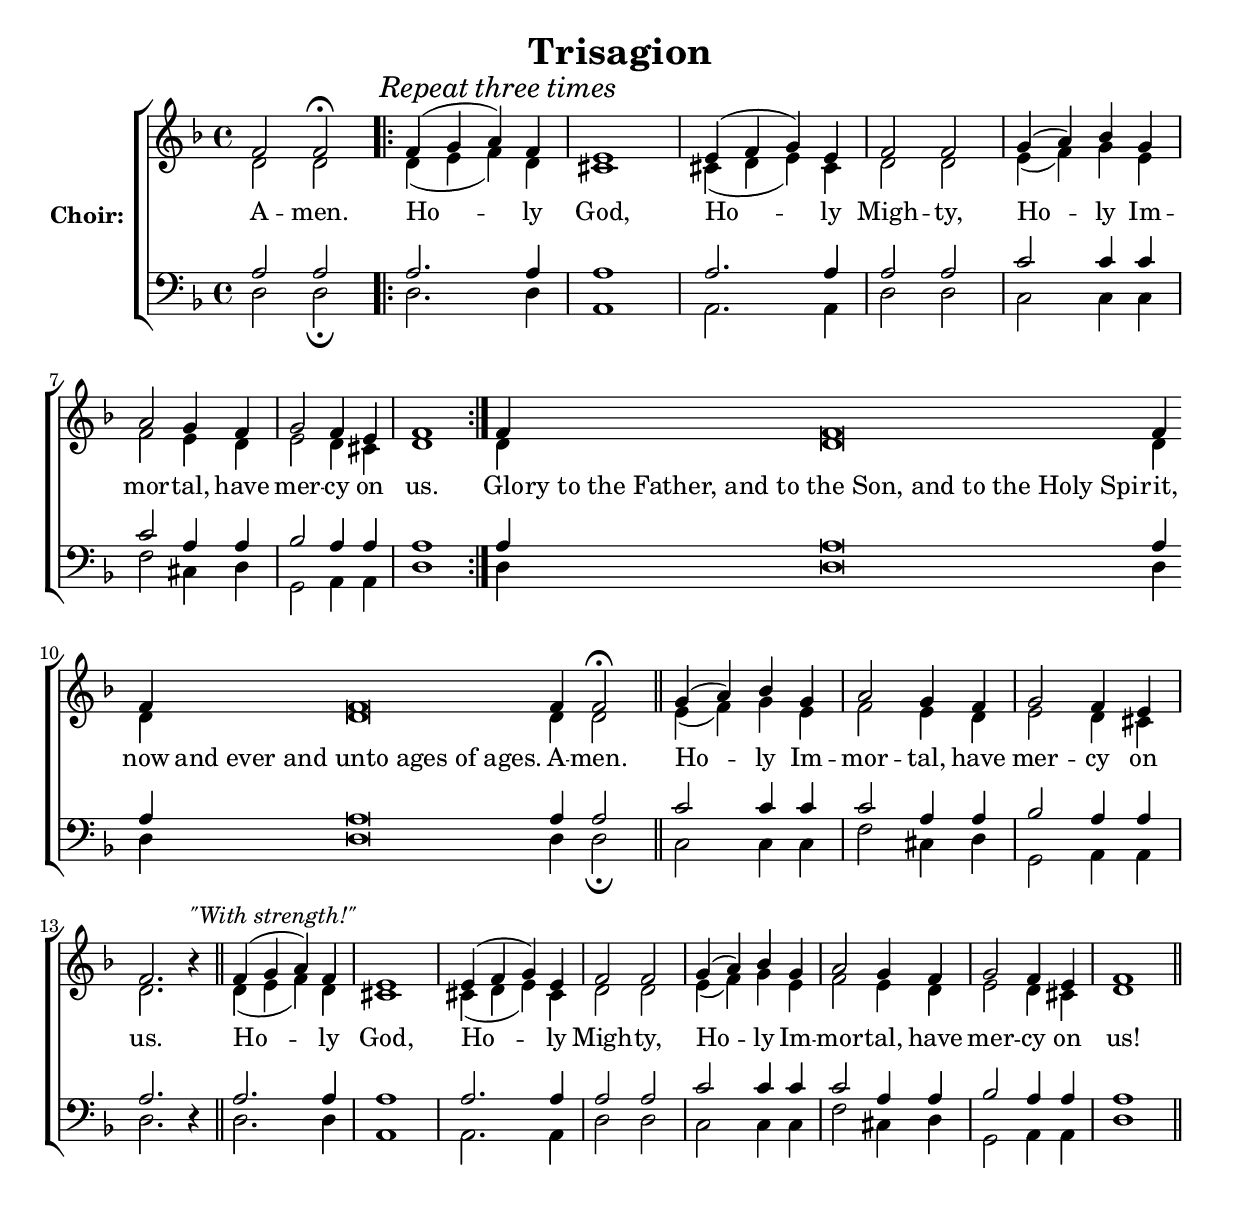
  \include "global_include.ly"

  \header {
    title = "Trisagion"
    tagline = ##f
  }

  sopranoVoice = \relative c' {
    f2 f2\fermata
    f4( g a) f e1 e4( f g) e f2 f g4( a) bf g a2 g4 f g2 f4 e f1
    f4 f\breve f4 f4 f\breve f4 f2\fermata
    g4( a) bf g a2 g4 f g2 f4 e f2. b4\rest ^\markup {\italic "\"With strength!\""} \bar "||"


    f4( g a) f e1 e4( f g) e f2 f g4( a) bf g a2 g4 f g2 f4 e f1
  }

  altoVoice = \relative c' {
    d2 d2
    \once \override Score.RehearsalMark #'self-alignment-X = #LEFT
    \mark \markup \italic { Repeat three times}
    \repeat volta 3 { d4( e f) d cs1 cs4( d e) cs d2 d e4( f) g e f2 e4 d e2 d4 cs d1 }
    \cadenzaOn
    d4 d\breve d4 \bar "" d4 d\breve d4 d2 \bar "||"
    \cadenzaOff
    e4( f) g e f2 e4 d e2 d4 cs d2. s4 \bar "||"

    d4( e f) d cs1 cs4( d e) cs d2 d e4( f) g e f2 e4 d e2 d4 cs d1 \bar "||"
  }

  tenorVoice = \relative c' {
    a2 a2 a2. a4
    a1 a2. a4
    a2 a c2 c4 c
    c2 a4 a bf2 a4 a
    a1
    a4 a\breve a4 a a\breve a4 a2

    c2 c4 c
    c2 a4 a bf2 a4 a
    a2. s4

    a2. a4
    a1 a2. a4
    a2 a c2 c4 c
    c2 a4 a bf2 a4 a
    a1
  }

  bassVoice = \relative c {
    d2 d\fermata
    d2. d4 a1
    a2. a4 d2 d
    c2 c4 c f2 cs4 d g,2 a4 a d1
    d4 d\breve d4 d d\breve d4 d2\fermata
    c2 c4 c f2 cs4 d g,2 a4 a d2. d4\rest

    d2. d4 a1
    a2. a4 d2 d
    c2 c4 c f2 cs4 d g,2 a4 a d1
  }

  words = \lyricmode {
    A -- men.
    Ho -- ly God, Ho -- ly Migh -- ty, Ho -- ly Im -- mor -- tal, have mer -- cy on us.
          Glo -- "ry to the Father, and to the Son, and to the Holy Spi" -- rit, now "and ever and unto ages of ages." A -- men.
          Ho -- ly Im -- mor -- tal, have mer -- cy on us.
    Ho -- ly God, Ho -- ly Migh -- ty, Ho -- ly Im -- mor -- tal, have mer -- cy on us!
  }

  \include "global_score_metered.ly"
